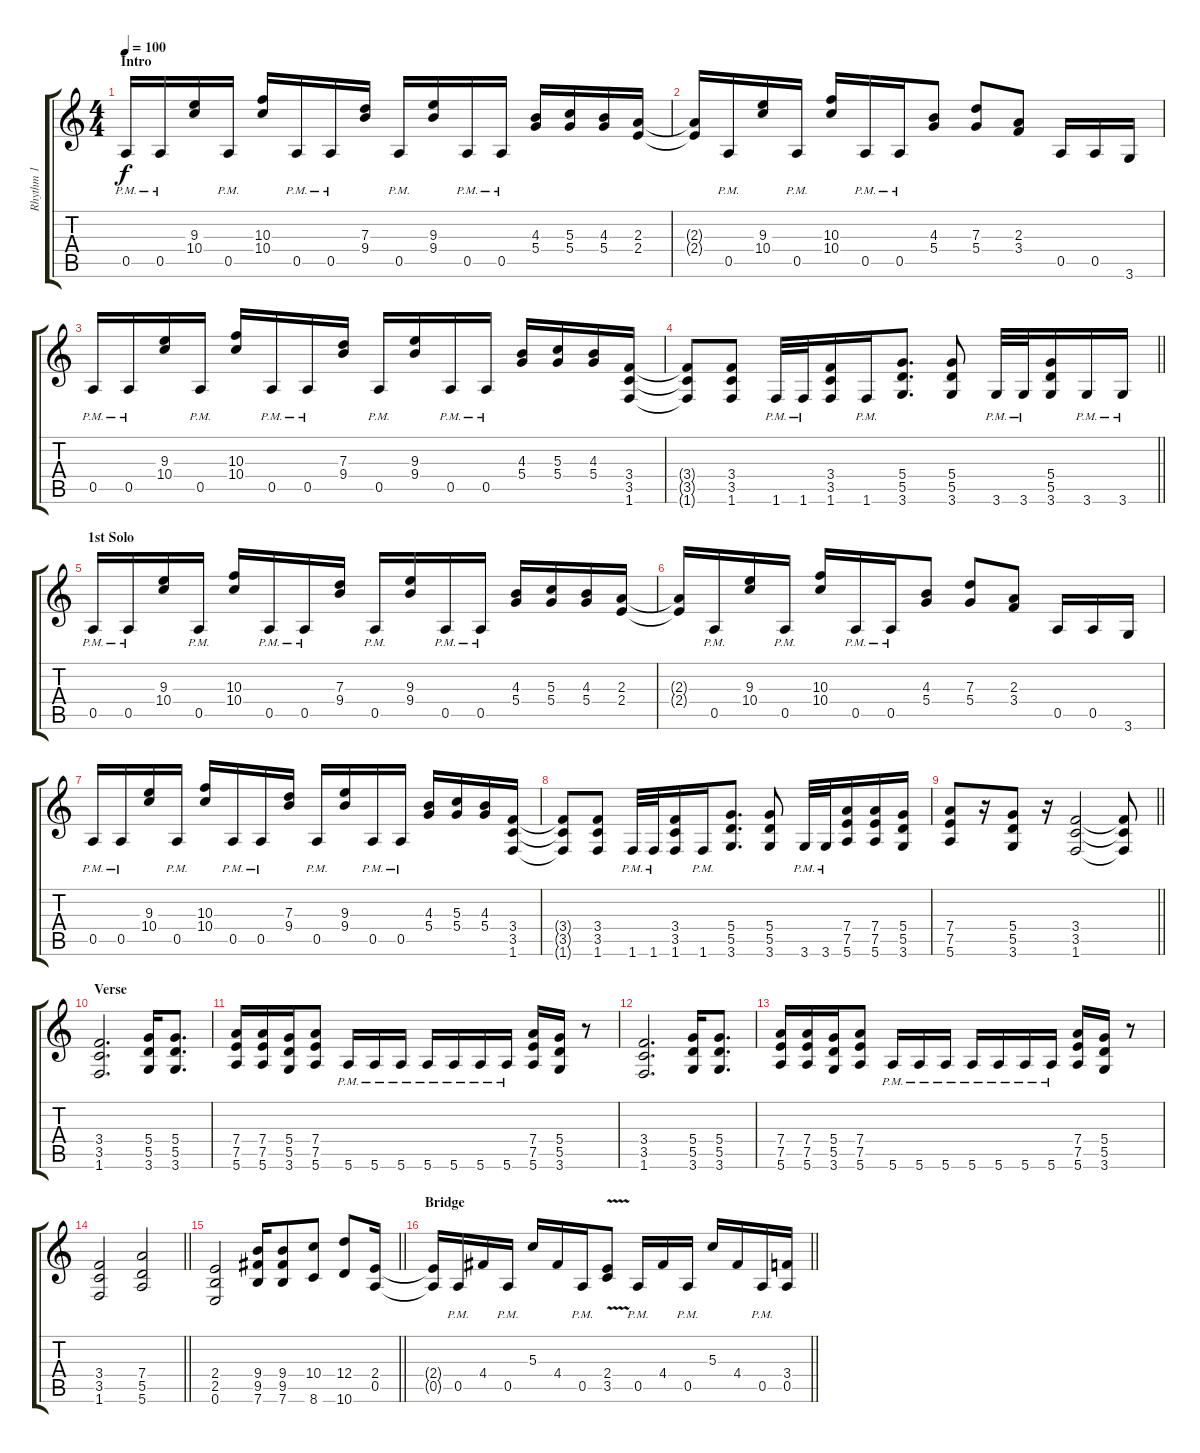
\track ("Rhythm 1" "Rhythm 1") {instrument distortionguitar}
\staff {score tabs}
\tuning (E4 B3 G3 D3 A2 E2) {hide}
\ts (4 4)
\section ("" "Intro")
\tempo 100
\clef g2
\ks c
0.5{pm}.16{dy f instrument distortionguitar} 0.5{pm}.16 (9.3 10.4).16 0.5{pm}.16 (10.3 10.4).16 0.5{pm}.16 0.5{pm}.16 (7.3 9.4).16 0.5{pm}.16 (9.3 9.4).16 0.5{pm}.16 0.5{pm}.16 (4.3 5.4).16 (5.3 5.4).16 (4.3 5.4).16 (2.3 2.4).16 |
(2.3{t} 2.4{t}).16 0.5{pm}.16 (9.3 10.4).16 0.5{pm}.16 (10.3 10.4).16 0.5{pm}.16 0.5{pm}.16 (4.3 5.4).8 (7.3 5.4).8 (2.3 3.4).8 0.5.16 0.5.16 3.6.16 |
0.5{pm}.16 0.5{pm}.16 (9.3 10.4).16 0.5{pm}.16 (10.3 10.4).16 0.5{pm}.16 0.5{pm}.16 (7.3 9.4).16 0.5{pm}.16 (9.3 9.4).16 0.5{pm}.16 0.5{pm}.16 (4.3 5.4).16 (5.3 5.4).16 (4.3 5.4).16 (3.4 3.5 1.6).16 |
\barLineRight lightlight
(3.4{t} 3.5{t} 1.6{t}).8 (3.4 3.5 1.6).8 1.6{pm}.32 1.6{pm}.32 (3.4 3.5 1.6).16 1.6{pm}.16 (5.4 5.5 3.6).8{d} (5.4 5.5 3.6).8 3.6{pm}.32 3.6{pm}.32 (5.4 5.5 3.6).16 3.6{pm}.16 3.6{pm}.16 |
\section ("" "1st Solo")
0.5{pm}.16 0.5{pm}.16 (9.3 10.4).16 0.5{pm}.16 (10.3 10.4).16 0.5{pm}.16 0.5{pm}.16 (7.3 9.4).16 0.5{pm}.16 (9.3 9.4).16 0.5{pm}.16 0.5{pm}.16 (4.3 5.4).16 (5.3 5.4).16 (4.3 5.4).16 (2.3 2.4).16 |
(2.3{t} 2.4{t}).16 0.5{pm}.16 (9.3 10.4).16 0.5{pm}.16 (10.3 10.4).16 0.5{pm}.16 0.5{pm}.16 (4.3 5.4).8 (7.3 5.4).8 (2.3 3.4).8 0.5.16 0.5.16 3.6.16 |
0.5{pm}.16 0.5{pm}.16 (9.3 10.4).16 0.5{pm}.16 (10.3 10.4).16 0.5{pm}.16 0.5{pm}.16 (7.3 9.4).16 0.5{pm}.16 (9.3 9.4).16 0.5{pm}.16 0.5{pm}.16 (4.3 5.4).16 (5.3 5.4).16 (4.3 5.4).16 (3.4 3.5 1.6).16 |
(3.4{t} 3.5{t} 1.6{t}).8 (3.4 3.5 1.6).8 1.6{pm}.32 1.6{pm}.32 (3.4 3.5 1.6).16 1.6{pm}.16 (5.4 5.5 3.6).8{d} (5.4 5.5 3.6).8 3.6{pm}.32 3.6{pm}.32 (7.4 7.5 5.6).16 (7.4 7.5 5.6).16 (5.4 5.5 3.6).16 |
\barLineRight lightlight
(7.4 7.5 5.6).8 r.16 (5.4 5.5 3.6).8 r.16 (3.4 3.5 1.6).2 (3.4{t} 3.5{t} 1.6{t}).8 |
\section ("" "Verse")
(3.4 3.5 1.6).2{d} (5.4 5.5 3.6).16 (5.4 5.5 3.6).8{d} |
(7.4 7.5 5.6).16 (7.4 7.5 5.6).16 (5.4 5.5 3.6).16 (7.4 7.5 5.6).8 5.6{pm}.16 5.6{pm}.16 5.6{pm}.16 5.6{pm}.16 5.6{pm}.16 5.6{pm}.16 5.6{pm}.16 (7.4 7.5 5.6).16 (5.4 5.5 3.6).16 r.8 |
(3.4 3.5 1.6).2{d} (5.4 5.5 3.6).16 (5.4 5.5 3.6).8{d} |
(7.4 7.5 5.6).16 (7.4 7.5 5.6).16 (5.4 5.5 3.6).16 (7.4 7.5 5.6).8 5.6{pm}.16 5.6{pm}.16 5.6{pm}.16 5.6{pm}.16 5.6{pm}.16 5.6{pm}.16 5.6{pm}.16 (7.4 7.5 5.6).16 (5.4 5.5 3.6).16 r.8 |
\barLineRight lightlight
(3.4 3.5 1.6).2 (7.4 5.5 5.6).2 |
\barLineRight lightlight
(2.4 2.5 0.6).2 (9.4 9.5 7.6).16 (9.4 9.5 7.6).8 (10.4 8.6).8 (12.4 10.6).8 (2.4 0.5).16 |
\section ("" "Bridge")
\barLineRight lightlight
(2.4{t} 0.5{t}).16 0.5{pm}.16 4.4.16 0.5{pm}.16 5.3.16 4.4.16 0.5{pm}.16 (2.4{v} 3.5{v}).8 0.5{pm}.16 4.4.16 0.5{pm}.16 5.3.16 4.4.16 0.5{pm}.16 (3.4 0.5).16
